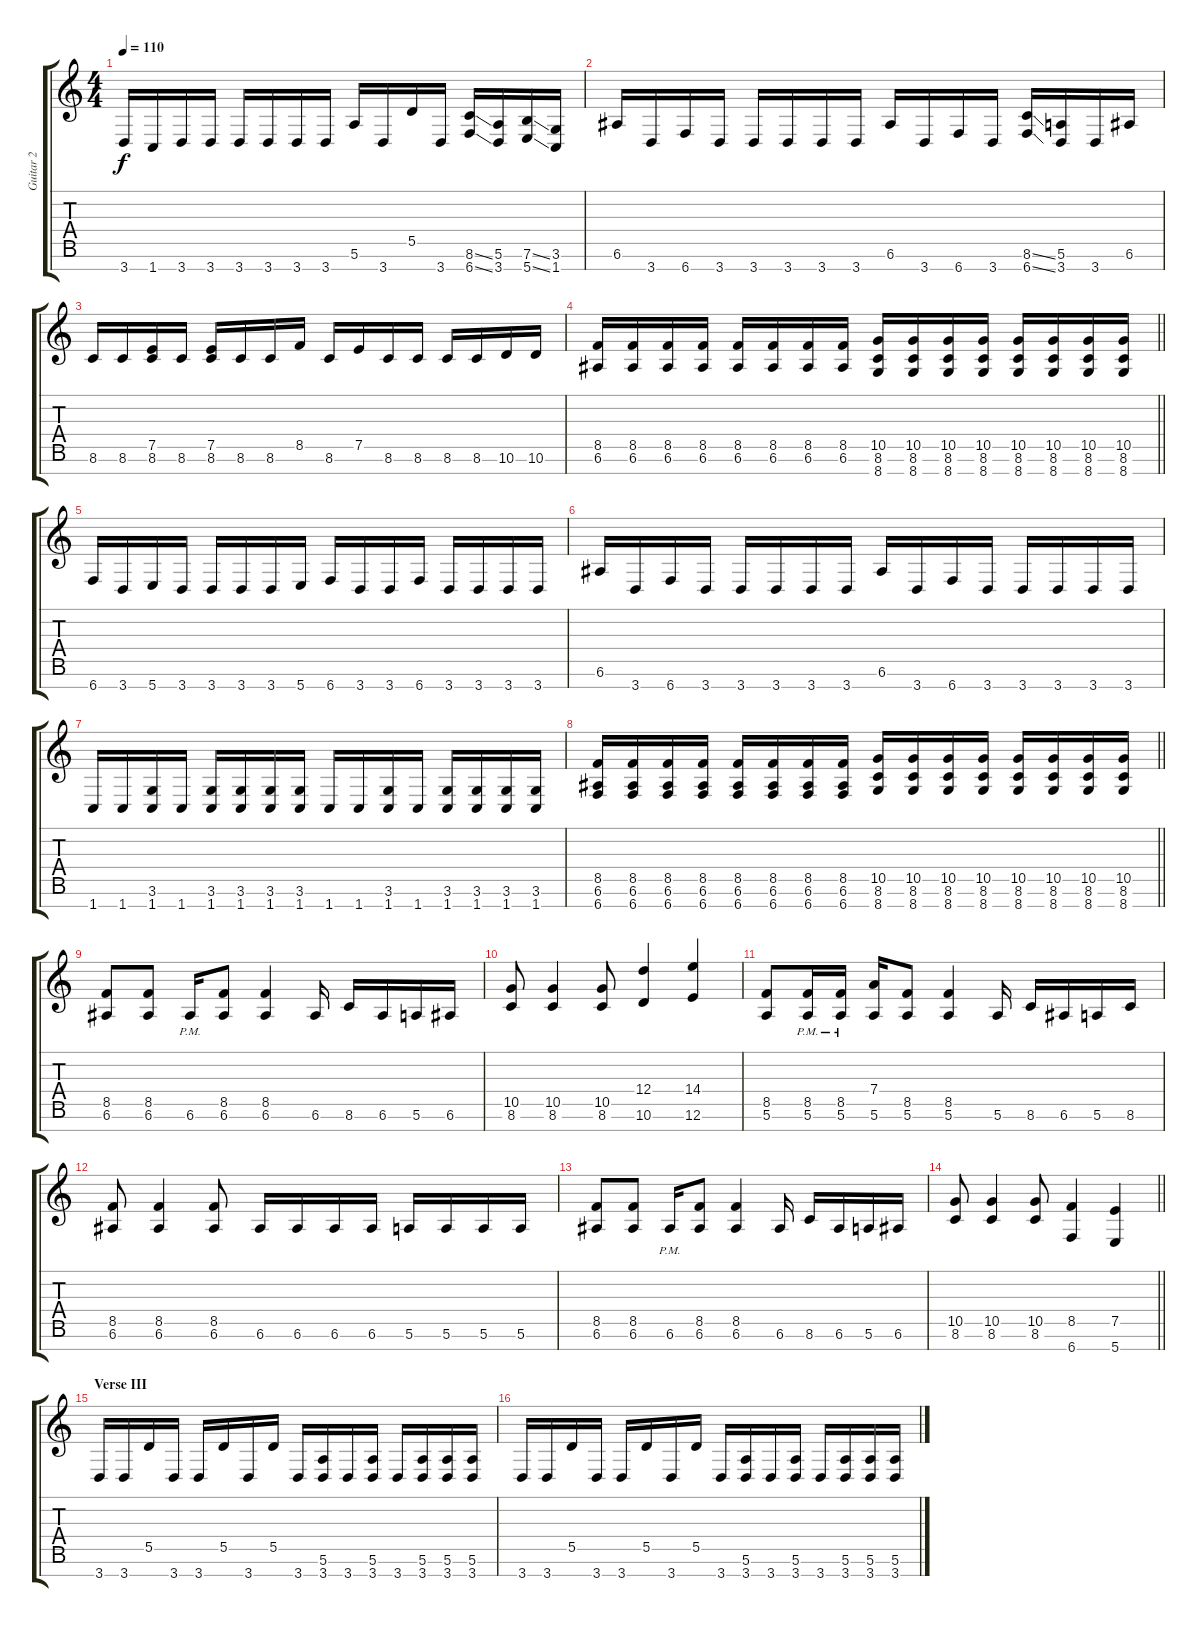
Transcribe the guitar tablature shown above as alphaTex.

\track ("Guitar 2" "Guitar 2") {instrument overdrivenguitar}
\staff {score tabs}
\tuning (E4 B3 G3 D3 A2 E2 B1) {hide}
\ts (4 4)
\tempo 110
\clef g2
\ks c
3.7.16{dy f} 1.7.16 3.7.16 3.7.16 3.7.16 3.7.16 3.7.16 3.7.16 5.6.16 3.7.16 5.5.16 3.7.16 (8.6{ss} 6.7{ss}).16 (5.6 3.7).16 (7.6{ss} 5.7{ss}).16 (3.6 1.7).16 |
6.6.16 3.7.16 6.7.16 3.7.16 3.7.16 3.7.16 3.7.16 3.7.16 6.6.16 3.7.16 6.7.16 3.7.16 (8.6{ss} 6.7{ss}).16 (5.6 3.7).16 3.7.16 6.6.16 |
8.6.16 8.6.16 (7.5 8.6).16 8.6.16 (7.5 8.6).16 8.6.16 8.6.16 8.5.16 8.6.16 7.5.16 8.6.16 8.6.16 8.6.16 8.6.16 10.6.16 10.6.16 |
\barLineRight lightlight
(8.5 6.6).16 (8.5 6.6).16 (8.5 6.6).16 (8.5 6.6).16 (8.5 6.6).16 (8.5 6.6).16 (8.5 6.6).16 (8.5 6.6).16 (10.5 8.6 8.7).16 (10.5 8.6 8.7).16 (10.5 8.6 8.7).16 (10.5 8.6 8.7).16 (10.5 8.6 8.7).16 (10.5 8.6 8.7).16 (10.5 8.6 8.7).16 (10.5 8.6 8.7).16 |
6.7.16 3.7.16 5.7.16 3.7.16 3.7.16 3.7.16 3.7.16 5.7.16 6.7.16 3.7.16 3.7.16 6.7.16 3.7.16 3.7.16 3.7.16 3.7.16 |
6.6.16 3.7.16 6.7.16 3.7.16 3.7.16 3.7.16 3.7.16 3.7.16 6.6.16 3.7.16 6.7.16 3.7.16 3.7.16 3.7.16 3.7.16 3.7.16 |
1.7.16 1.7.16 (3.6 1.7).16 1.7.16 (3.6 1.7).16 (3.6 1.7).16 (3.6 1.7).16 (3.6 1.7).16 1.7.16 1.7.16 (3.6 1.7).16 1.7.16 (3.6 1.7).16 (3.6 1.7).16 (3.6 1.7).16 (3.6 1.7).16 |
\barLineRight lightlight
(8.5 6.6 6.7).16 (8.5 6.6 6.7).16 (8.5 6.6 6.7).16 (8.5 6.6 6.7).16 (8.5 6.6 6.7).16 (8.5 6.6 6.7).16 (8.5 6.6 6.7).16 (8.5 6.6 6.7).16 (10.5 8.6 8.7).16 (10.5 8.6 8.7).16 (10.5 8.6 8.7).16 (10.5 8.6 8.7).16 (10.5 8.6 8.7).16 (10.5 8.6 8.7).16 (10.5 8.6 8.7).16 (10.5 8.6 8.7).16 |
(8.5 6.6).8 (8.5 6.6).8 6.6{pm}.16 (8.5 6.6).8 (8.5 6.6).4 6.6.16 8.6.16 6.6.16 5.6.16 6.6.16 |
(10.5 8.6).8 (10.5 8.6).4 (10.5 8.6).8 (12.4 10.6).4 (14.4 12.6).4 |
(8.5 5.6).8 (8.5{pm} 5.6{pm}).16 (8.5{pm} 5.6{pm}).16 (7.4 5.6).16 (8.5 5.6).8 (8.5 5.6).4 5.6.16 8.6.16 6.6.16 5.6.16 8.6.16 |
(8.5 6.6).8 (8.5 6.6).4 (8.5 6.6).8 6.6.16 6.6.16 6.6.16 6.6.16 5.6.16 5.6.16 5.6.16 5.6.16 |
(8.5 6.6).8 (8.5 6.6).8 6.6{pm}.16 (8.5 6.6).8 (8.5 6.6).4 6.6.16 8.6.16 6.6.16 5.6.16 6.6.16 |
\barLineRight lightlight
(10.5 8.6).8 (10.5 8.6).4 (10.5 8.6).8 (8.5 6.7).4 (7.5 5.7).4 |
\section ("" "Verse III")
3.7.16 3.7.16 5.5.16 3.7.16 3.7.16 5.5.16 3.7.16 5.5.16 3.7.16 (5.6 3.7).16 3.7.16 (5.6 3.7).16 3.7.16 (5.6 3.7).16 (5.6 3.7).16 (5.6 3.7).16 |
3.7.16 3.7.16 5.5.16 3.7.16 3.7.16 5.5.16 3.7.16 5.5.16 3.7.16 (5.6 3.7).16 3.7.16 (5.6 3.7).16 3.7.16 (5.6 3.7).16 (5.6 3.7).16 (5.6 3.7).16
